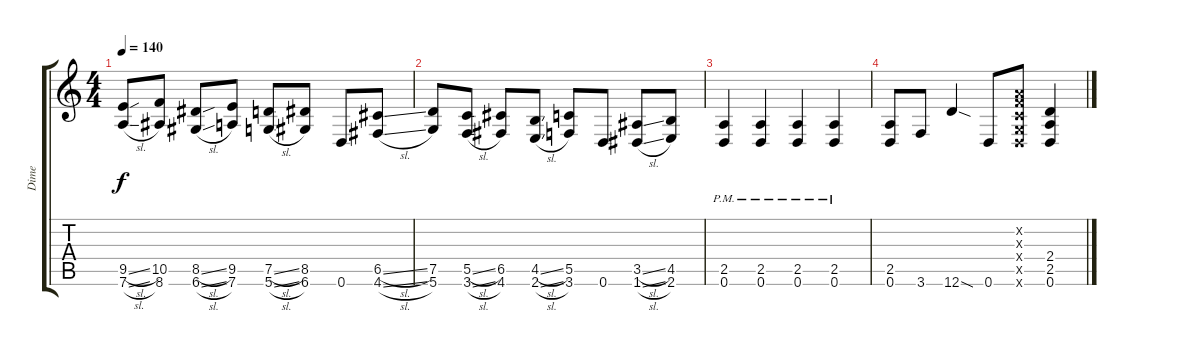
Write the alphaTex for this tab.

\track ("Dime" "Dime") {instrument distortionguitar}
\staff {score tabs}
\tuning (D4 A3 F3 C3 G2 D2) {hide}
\ts (4 4)
\tempo 140
\clef g2
\ks c
(9.5{sl} 7.6{sl}).8{dy f} (10.5 8.6).8 (8.5{sl} 6.6{sl}).8 (9.5 7.6).8 (7.5{sl} 5.6{sl}).8 (8.5 6.6).8 0.6.8 (6.5{sl} 4.6{sl}).8 |
(7.5 5.6).8 (5.5{sl} 3.6{sl}).8 (6.5 4.6).8 (4.5{sl} 2.6{sl}).8 (5.5 3.6).8 0.6.8 (3.5{sl} 1.6{sl}).8 (4.5 2.6).8 |
(2.5{pm} 0.6{pm}).4 (2.5{pm} 0.6{pm}).4 (2.5{pm} 0.6{pm}).4 (2.5{pm} 0.6{pm}).4 |
(2.5 0.6).8 3.6.8 12.6{sod}.4 0.6.8 (0.2{x} 0.3{x} 0.4{x} 0.5{x} 0.6{x}).8 (2.4 2.5 0.6).4
